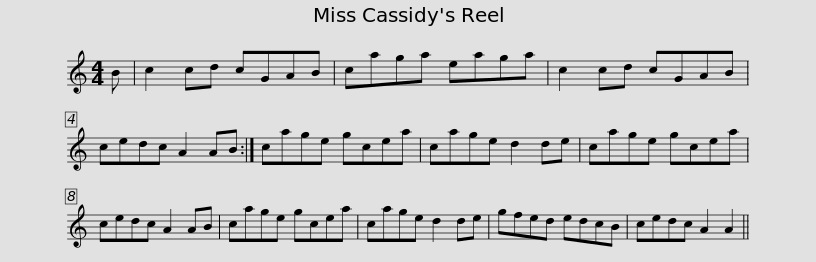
X:1
L:1/8
M:4/4
I:linebreak $
K:C
V:1 treble
V:1
 B | c2 cd cGAB | caga eaga | c2 cd cGAB | cedc A2 AB :| %5
 cage gcea |$ cage d2 de | cage gcea | cedc A2 AB | cage gcea | %10
 cage d2 de | gfed edcB |$ cedc A2 A2 || %13
